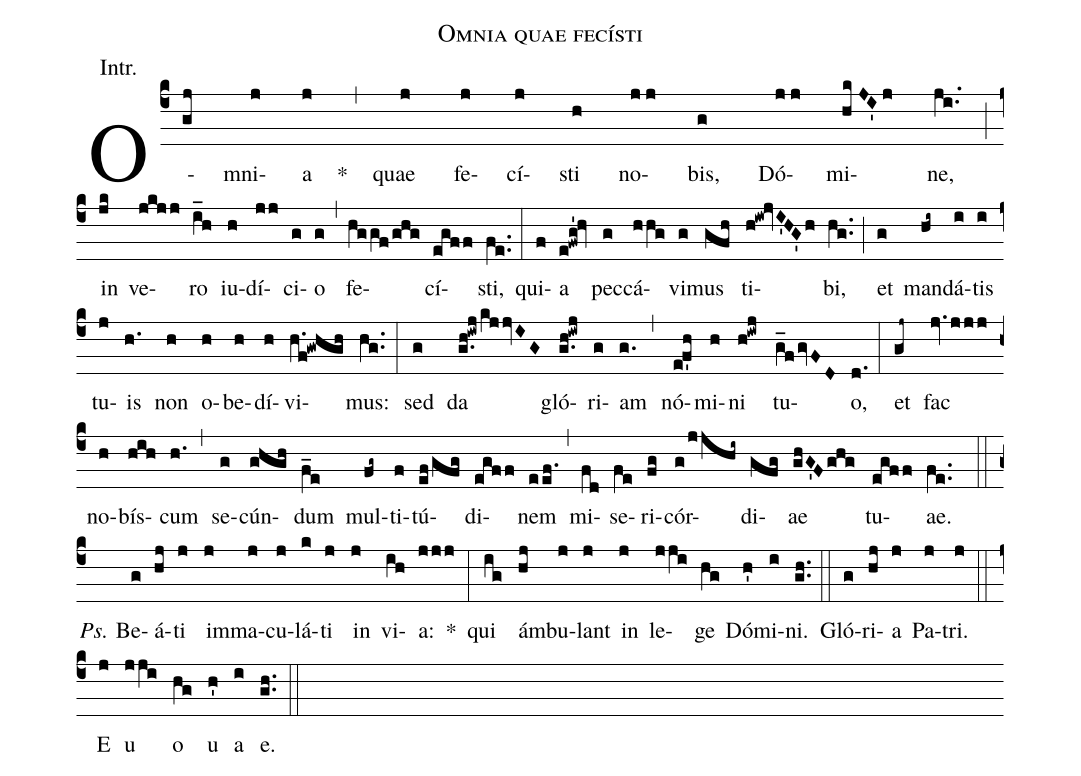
name:Omnia quae fecísti;
annotation:Intr.;
mode:3;
office-part:Introit;
%%
(c4) O-(gj)mni(j)a(j) *(,)
quae(j) fe(j)cí(j)sti(h) no-(jj)bis,(g) Dó-(jj)mi(hkJI'j)ne,(ji..) (;z) in(jk) ve(jkjj)ro(i_h) iu(h)dí(jj)ci(g)o(g) (,)
fe(hggf/ghg)cí(egff)sti,(fe..) (:)
qui(f)a(e!fwg'!hv) pec(g)cá(hhg)vi(g)mus(gfh) ti(h!iw!jvI'HG'h)bi,(hg..) (;)
et(g) man(hi~)dá(i)tis(i) tu(j)is(h.) non(h) o(h)be(h)dí(h)vi(h.f!gwhgh)mus:(hg..) (:)
sed(g) da(g.h!iwj!/kjjvIG) gló(g.h!iwj)ri(g)am(g.) (,)
nó(e!f'h)mi(h)ni(h!iwj) tu(g_fgvFD)o,(d.) (:)
et(gj~) fac(jv.jjj) no(h)bís(hih)cum(h.) (,)
se(g)cún(ghgh)dum(f_e) mul(fg~)ti(f)tú(ef!/gfg)di(egff)nem(eef.) (,)
mi(fd)se(fe)ri(fg)cór-(g!/jjhi~)di(gfg)ae(ghG'Fghg) tu(egff)ae.(fe..) (::)

<i>Ps.</i> Be(g)á(hj)ti(j) im(j)ma(j)cu(j)lá(k)ti(j) in(j) vi(ih)a:(jjj) *(:)
qui(ig) ám(hj)bu(j)lant(j) in(j) le(jji)ge(hg) Dó(h')mi(i)ni.(gh..) (::)

Gló(g)ri(hj)a(j) Pa(j)tri.(j) (::)

E(j) u(jji) o(hg) u(h') a(i) e.(gh..) (::)
